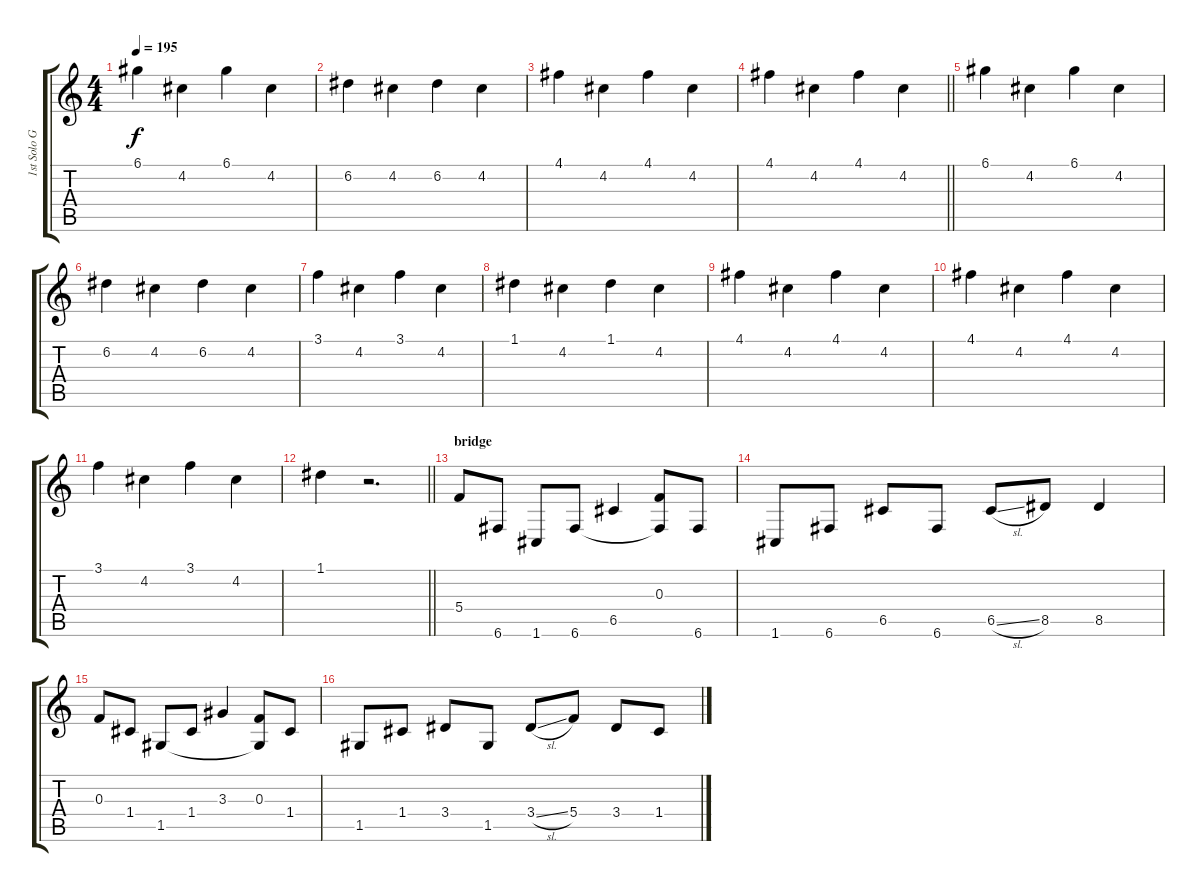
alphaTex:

\track ("1st Solo Guitar" "1st Solo G") {instrument distortionguitar}
\staff {score tabs}
\tuning (D4 A3 F3 C3 G2 C2) {hide}
\ts (4 4)
\tempo 195
\clef g2
\ks c
6.1.4{dy f} 4.2.4 6.1.4 4.2.4 |
6.2.4 4.2.4 6.2.4 4.2.4 |
4.1.4 4.2.4 4.1.4 4.2.4 |
\barLineRight lightlight
4.1.4 4.2.4 4.1.4 4.2.4 |
6.1.4 4.2.4 6.1.4 4.2.4 |
6.2.4 4.2.4 6.2.4 4.2.4 |
3.1.4 4.2.4 3.1.4 4.2.4 |
1.1.4 4.2.4 1.1.4 4.2.4 |
4.1.4 4.2.4 4.1.4 4.2.4 |
4.1.4 4.2.4 4.1.4 4.2.4 |
3.1.4 4.2.4 3.1.4 4.2.4 |
\barLineRight lightlight
1.1.4 r.2{d} |
\section ("" "bridge")
5.4.8 6.6.8 1.6.8 6.6.8 6.5.4 (0.3 6.6{t}).8 6.6.8 |
1.6.8 6.6.8 6.5.8 6.6.8 6.5{sl}.8 8.5.8 8.5.4 |
0.3.8 1.4.8 1.5.8 1.4.8 3.3.4 (0.3 1.5{t}).8 1.4.8 |
1.5.8 1.4.8 3.4.8 1.5.8 3.4{sl}.8 5.4.8 3.4.8 1.4.8
